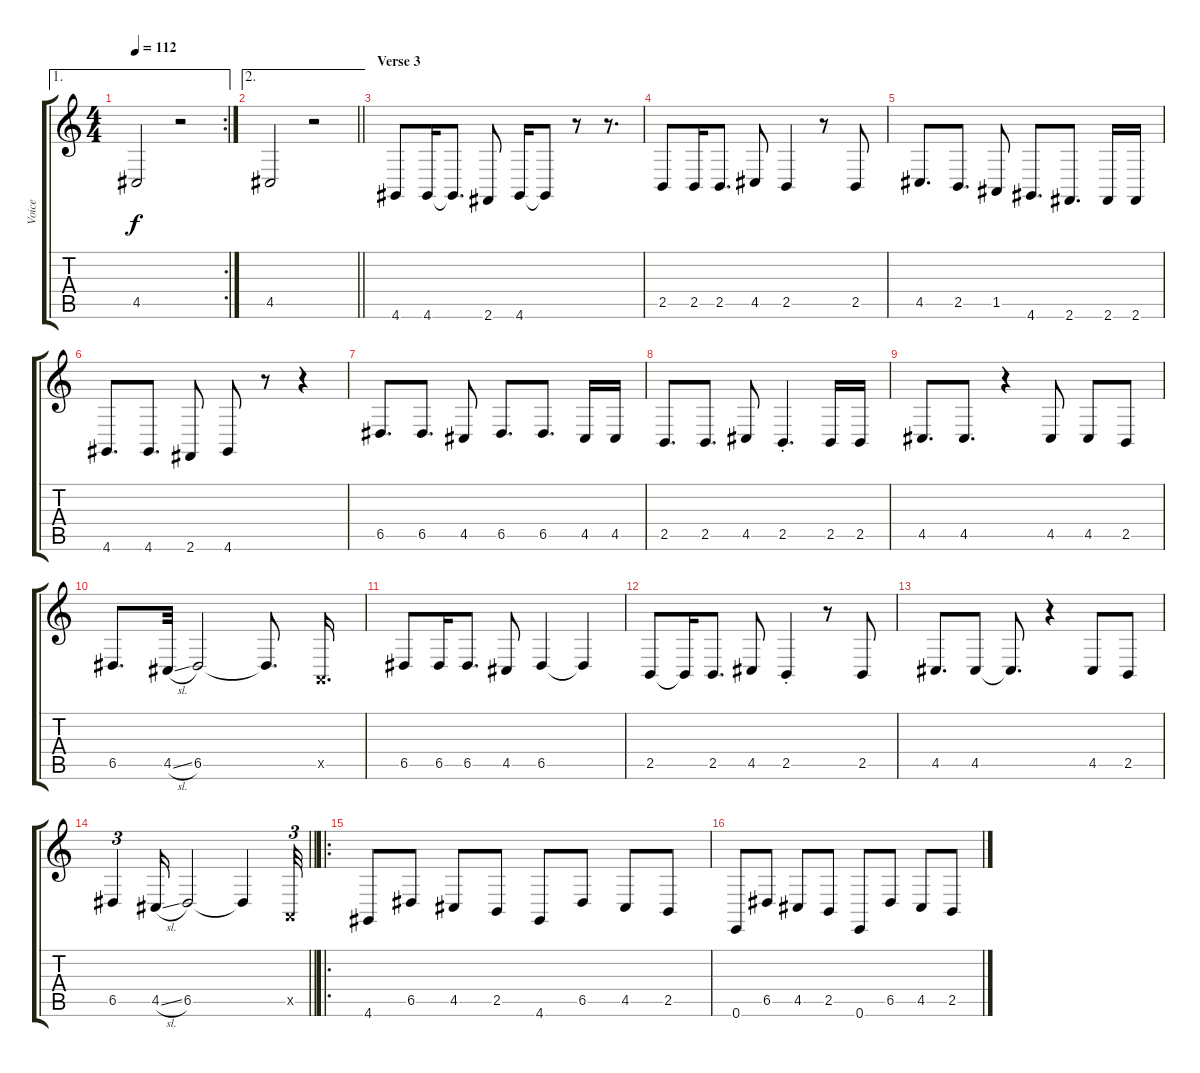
\track ("Voice" "Voice") {instrument lead2sawtooth}
\staff {score tabs}
\tuning (E4 B3 G3 D3 A2 E2) {hide}
\ae 1
\rc 2
\ts (4 4)
\tempo 112
\clef g2
\ks c
4.5.2{dy f} r.2 |
\ae 2
\barLineRight lightlight
4.5.2 r.2 |
\section ("" "Verse 3")
4.6.8{volume 15} 4.6.16 4.6{t}.8{d} 2.6.8 4.6.16 4.6{t}.8 r.8 r.8{d} |
2.5.8 2.5.16 2.5.8{d} 4.5.8 2.5.4 r.8 2.5.8 |
4.5.8{d} 2.5.8{d} 1.5.8 4.6.8{d} 2.6.8{d} 2.6.16 2.6.16 |
4.6.8{d} 4.6.8{d} 2.6.8 4.6.8 r.8 r.4 |
6.5.8{d} 6.5.8{d} 4.5.8 6.5.8{d} 6.5.8{d} 4.5.16 4.5.16 |
2.5.8{d} 2.5.8{d} 4.5.8 2.5{st}.4{d} 2.5.16 2.5.16 |
4.5.8{d} 4.5.8{d} r.4 4.5.8 4.5.8 2.5.8 |
6.5.8{d} 4.5{sl}.32 6.5.2 6.5{t}.8{d} 0.5{x}.16{d} |
6.5.8 6.5.16 6.5.8{d} 4.5.8 6.5.4 6.5{t}.4 |
2.5.8 2.5{t}.16 2.5.8{d} 4.5.8 2.5{st}.4 r.8 2.5.8 |
4.5.8{d} 4.5.8 4.5{t}.8{d} r.4 4.5.8 2.5.8 |
\barLineRight lightlight
6.5.4{tu (3 2)} 4.5{sl}.16 6.5.2 6.5{t}.4 0.5{x}.32{tu (3 2)} |
\ro
\section ("" "")
4.6.8{volume 11} 6.5.8 4.5.8 2.5.8 4.6.8 6.5.8 4.5.8 2.5.8 |
0.6.8 6.5.8 4.5.8 2.5.8 0.6.8 6.5.8 4.5.8 2.5.8
